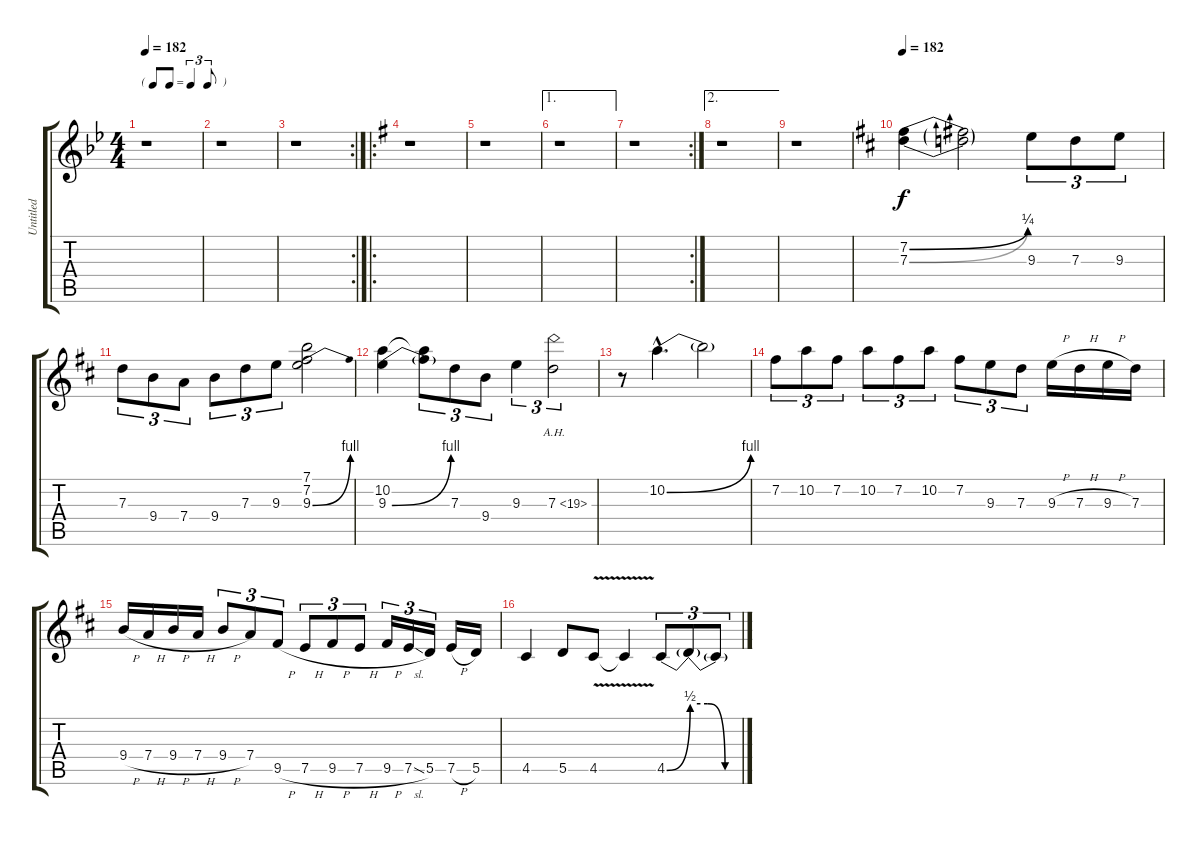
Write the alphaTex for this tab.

\track ("Untitled" "Untitled") {instrument distortionguitar}
\staff {score tabs}
\tuning (E4 B3 G3 D3 A2 E2) {hide}
\ts (4 4)
\tf triplet8th
\tempo 182
\clef g2
\ks bb
r.1{dy f} |
r.1 |
\rc 2
r.1 |
\ro
\ks g
r.1 |
r.1 |
\ae 1
r.1 |
\rc 2
r.1 |
\ae 2
r.1 |
r.1 |
\tempo 182
\ks d
(7.2{be (bend 0 0 60 1)} 7.3{be (bend 0 0 60 1)}).4 (7.2{t} 7.3{t}).2 9.3.8{tu (3 2)} 7.3.8{tu (3 2)} 9.3.8{tu (3 2)} |
7.3.8{tu (3 2)} 9.4.8{tu (3 2)} 7.4.8{tu (3 2)} 9.4.8{tu (3 2)} 7.3.8{tu (3 2)} 9.3.8{tu (3 2)} (7.1 7.2 9.3{be (bend 0 0 60 4)}).2 |
(10.2 9.3{be (bend 0 0 60 4)}).4 (10.2{t} 9.3{t}).8{tu (3 2)} 7.3.8{tu (3 2)} 9.4.8{tu (3 2)} 9.3.4{tu (3 2)} 7.3{ah 12}.2{tu (3 2)} |
r.8 10.2{be (bend 0 0 60 4) hac}.4{d} 10.2{t}.2 |
7.2.8{tu (3 2)} 10.2.8{tu (3 2)} 7.2.8{tu (3 2)} 10.2.8{tu (3 2)} 7.2.8{tu (3 2)} 10.2.8{tu (3 2)} 7.2.8{tu (3 2)} 9.3.8{tu (3 2)} 7.3.8{tu (3 2)} 9.3{h}.16 7.3{h}.16 9.3{h}.16 7.3.16 |
9.4{h}.16 7.4{h}.16 9.4{h}.16 7.4{h}.16 9.4{h}.8{tu (3 2)} 7.4.8{tu (3 2)} 9.5{h}.8{tu (3 2)} 7.5{h}.8{tu (3 2)} 9.5{h}.8{tu (3 2)} 7.5{h}.8{tu (3 2)} 9.5{h}.16{tu (3 2)} 7.5{sl}.16{tu (3 2)} 5.5.16{tu (3 2)} 7.5{h}.16 5.5.16 |
4.5.4 5.5.8 4.5{v}.8 4.5{v t}.4 4.5{be (bend 0 0 60 2)}.8{tu (3 2)} 4.5{be (custom 0 2 20 2 40 0 60 0) t}.8{tu (3 2)} 4.5{sl t}.8{tu (3 2)}
